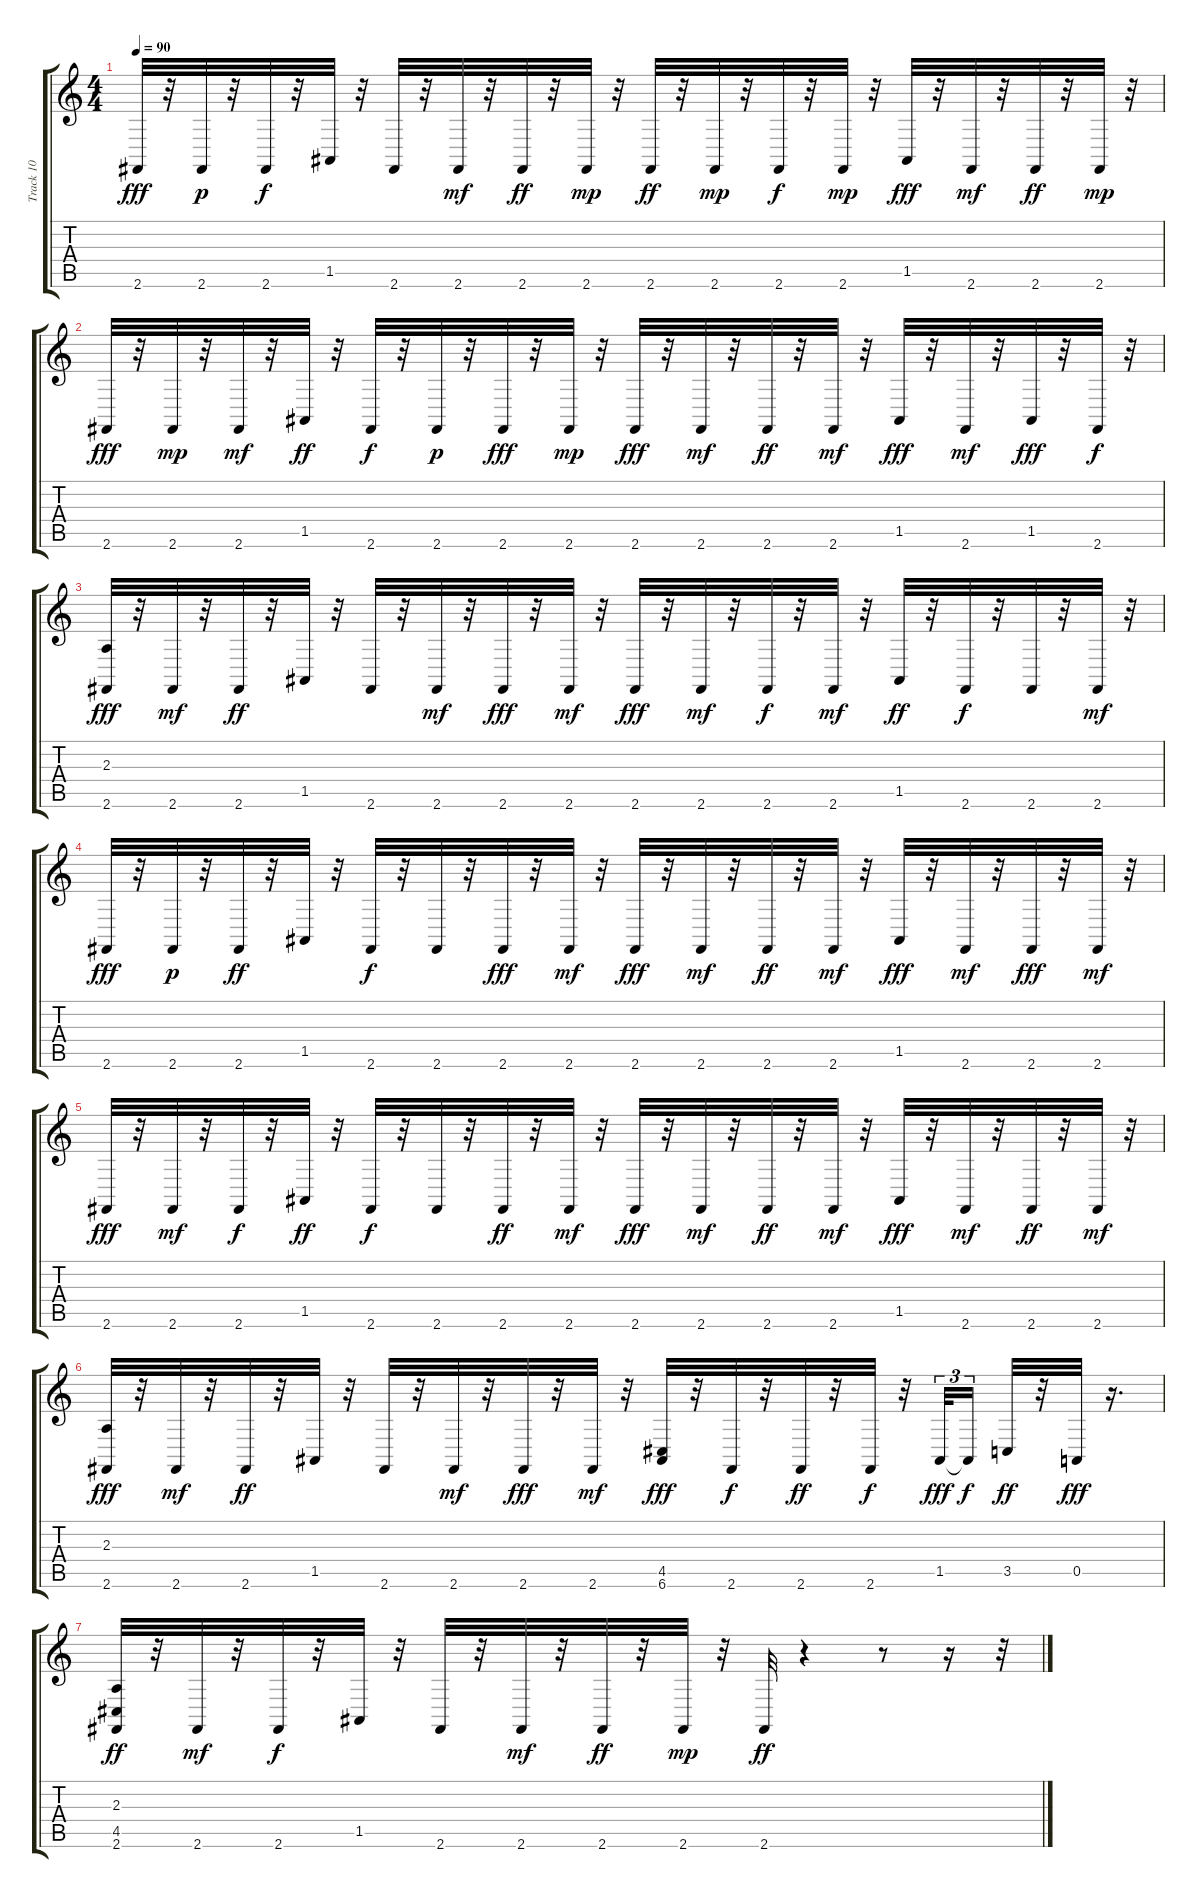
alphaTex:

\track ("Track 10" "Track 10") {instrument brightacousticpiano}
\staff {score tabs}
\tuning (E4 B3 G3 D3 A2 E2) {hide}
\ts (4 4)
\tempo 90
\clef g2
\ks c
2.6.32{dy fff} r.32 2.6.32{dy p} r.32 2.6.32{dy f} r.32 1.5.32 r.32 2.6.32 r.32 2.6.32{dy mf} r.32 2.6.32{dy ff} r.32 2.6.32{dy mp} r.32 2.6.32{dy ff} r.32 2.6.32{dy mp} r.32 2.6.32{dy f} r.32 2.6.32{dy mp} r.32 1.5.32{dy fff} r.32 2.6.32{dy mf} r.32 2.6.32{dy ff} r.32 2.6.32{dy mp} r.32 |
2.6.32{dy fff} r.32 2.6.32{dy mp} r.32 2.6.32{dy mf} r.32 1.5.32{dy ff} r.32 2.6.32{dy f} r.32 2.6.32{dy p} r.32 2.6.32{dy fff} r.32 2.6.32{dy mp} r.32 2.6.32{dy fff} r.32 2.6.32{dy mf} r.32 2.6.32{dy ff} r.32 2.6.32{dy mf} r.32 1.5.32{dy fff} r.32 2.6.32{dy mf} r.32 1.5.32{dy fff} r.32 2.6.32{dy f} r.32 |
(2.3 2.6).32{dy fff} r.32 2.6.32{dy mf} r.32 2.6.32{dy ff} r.32 1.5.32 r.32 2.6.32 r.32 2.6.32{dy mf} r.32 2.6.32{dy fff} r.32 2.6.32{dy mf} r.32 2.6.32{dy fff} r.32 2.6.32{dy mf} r.32 2.6.32{dy f} r.32 2.6.32{dy mf} r.32 1.5.32{dy ff} r.32 2.6.32{dy f} r.32 2.6.32 r.32 2.6.32{dy mf} r.32 |
2.6.32{dy fff} r.32 2.6.32{dy p} r.32 2.6.32{dy ff} r.32 1.5.32 r.32 2.6.32{dy f} r.32 2.6.32 r.32 2.6.32{dy fff} r.32 2.6.32{dy mf} r.32 2.6.32{dy fff} r.32 2.6.32{dy mf} r.32 2.6.32{dy ff} r.32 2.6.32{dy mf} r.32 1.5.32{dy fff} r.32 2.6.32{dy mf} r.32 2.6.32{dy fff} r.32 2.6.32{dy mf} r.32 |
2.6.32{dy fff} r.32 2.6.32{dy mf} r.32 2.6.32{dy f} r.32 1.5.32{dy ff} r.32 2.6.32{dy f} r.32 2.6.32 r.32 2.6.32{dy ff} r.32 2.6.32{dy mf} r.32 2.6.32{dy fff} r.32 2.6.32{dy mf} r.32 2.6.32{dy ff} r.32 2.6.32{dy mf} r.32 1.5.32{dy fff} r.32 2.6.32{dy mf} r.32 2.6.32{dy ff} r.32 2.6.32{dy mf} r.32 |
(2.3 2.6).32{dy fff} r.32 2.6.32{dy mf} r.32 2.6.32{dy ff} r.32 1.5.32 r.32 2.6.32 r.32 2.6.32{dy mf} r.32 2.6.32{dy fff} r.32 2.6.32{dy mf} r.32 (4.5 6.6).32{dy fff} r.32 2.6.32{dy f} r.32 2.6.32{dy ff} r.32 2.6.32{dy f} r.32 1.5.32{tu (3 2) dy fff} 1.5{t}.16{tu (3 2) dy f} 3.5.32{dy ff} r.32 0.5.32{dy fff} r.16{d} |
(2.3 4.5 2.6).32{dy ff} r.32 2.6.32{dy mf} r.32 2.6.32{dy f} r.32 1.5.32 r.32 2.6.32 r.32 2.6.32{dy mf} r.32 2.6.32{dy ff} r.32 2.6.32{dy mp} r.32 2.6.32{dy ff} r.4 r.8 r.16 r.32
